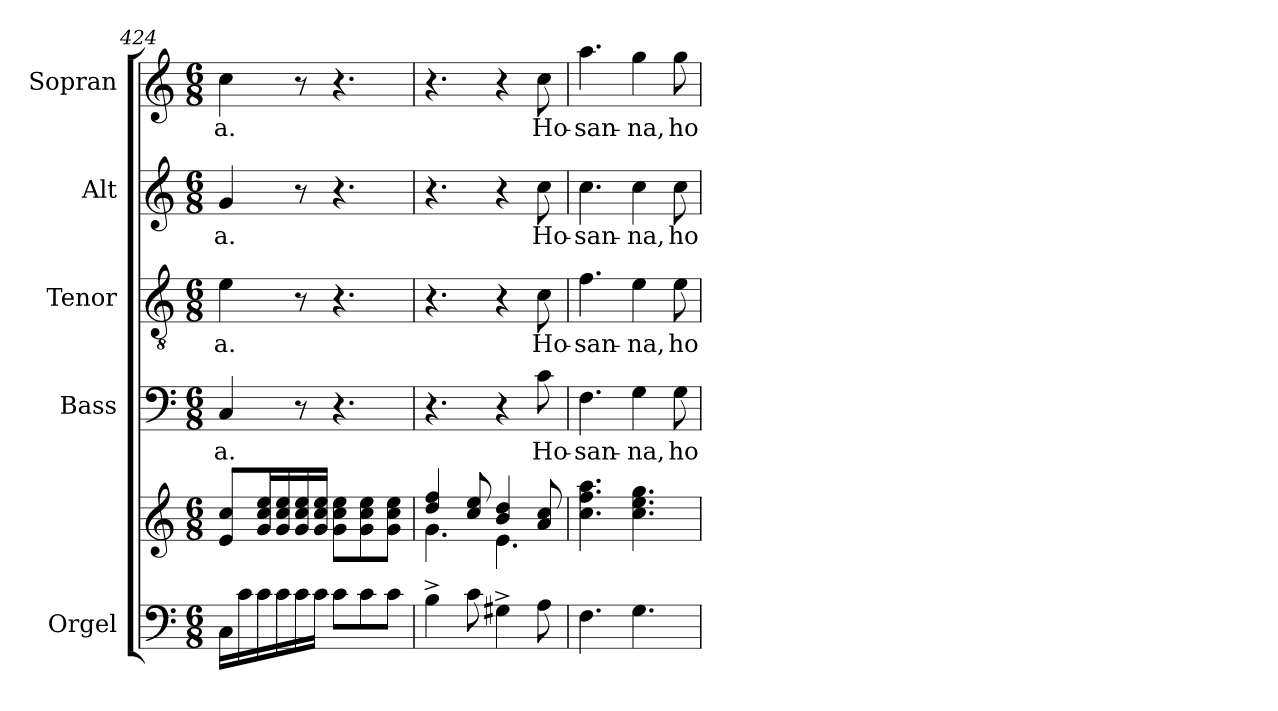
**kern	**kern	**kern	**text	**kern	**text	**kern	**text	**kern	**text
*part5	*part5	*part4	*part4	*part3	*part3	*part2	*part2	*part1	*part1
*staff6	*staff5	*staff4	*staff4	*staff3	*staff3	*staff2	*staff2	*staff1	*staff1
*I"Orgel	*	*I"Bass	*	*I"Tenor	*	*I"Alt	*	*I"Sopran	*
*I'Org.	*	*I'B	*	*I'T	*	*I'A	*	*I'S	*
*clefF4	*clefG2	*clefF4	*	*clefGv2	*	*clefG2	*	*clefG2	*
*k[]	*k[]	*k[]	*	*k[]	*	*k[]	*	*k[]	*
*C:	*C:	*C:	*	*C:	*	*C:	*	*C:	*
*M6/8	*M6/8	*M6/8	*	*M6/8	*	*M6/8	*	*M6/8	*
=424	=424	=424	=424	=424	=424	=424	=424	=424	=424
!	!	!	!LO:LY:b	!	!LO:LY:b	!	!LO:LY:b	!	!LO:LY:b
16C\LL	8e/ 8cc/L	4C/	-a.	4e\	-a.	4g/	-a.	4cc\	-a.
16c\	.	.	.	.	.	.	.	.	.
16c\	16g/ 16cc/ 16ee/L	.	.	.	.	.	.	.	.
16c\	16g/ 16cc/ 16ee/	.	.	.	.	.	.	.	.
16c\	16g/ 16cc/ 16ee/	8r	.	8r	.	8r	.	8r	.
16c\JJ	16g/ 16cc/ 16ee/JJ	.	.	.	.	.	.	.	.
8c\L	8g\ 8cc\ 8ee\L	4.r	.	4.r	.	4.r	.	4.r	.
8c\	8g\ 8cc\ 8ee\	.	.	.	.	.	.	.	.
8c\J	8g\ 8cc\ 8ee\J	.	.	.	.	.	.	.	.
=425	=425	=425	=425	=425	=425	=425	=425	=425	=425
*	*^	*	*	*	*	*	*	*	*
4B^>\	4dd/ 4ff/	4.g\	4.r	.	4.r	.	4.r	.	4.r	.
8c\	8cc/ 8ee/	.	.	.	.	.	.	.	.	.
4G#X^>\	4b/ 4dd/	4.e\	4r	.	4r	.	4r	.	4r	.
!	!	!	!	!LO:LY:b	!	!LO:LY:b	!	!LO:LY:b	!	!LO:LY:b
8A\	8a/ 8cc/	.	8c\	Ho-	8c\	Ho-	8cc\	Ho-	8cc\	Ho-
*	*v	*v	*	*	*	*	*	*	*	*
=426	=426	=426	=426	=426	=426	=426	=426	=426	=426
!	!	!	!LO:LY:b	!	!LO:LY:b	!	!LO:LY:b	!	!LO:LY:b
4.F\	4.cc\ 4.ff\ 4.aa\	4.F\	-san-	4.f\	-san-	4.cc\	-san-	4.aa\	-san-
!	!	!	!LO:LY:b	!	!LO:LY:b	!	!LO:LY:b	!	!LO:LY:b
4.G\	4.cc\ 4.ee\ 4.gg\	4G\	-na,	4e\	-na,	4cc\	-na,	4gg\	-na,
!	!	!	!LO:LY:b	!	!LO:LY:b	!	!LO:LY:b	!	!LO:LY:b
.	.	8G\	ho-	8e\	ho-	8cc\	ho-	8gg\	ho-
=	=	=	=	=	=	=	=	=	=
*-	*-	*-	*-	*-	*-	*-	*-	*-	*-
